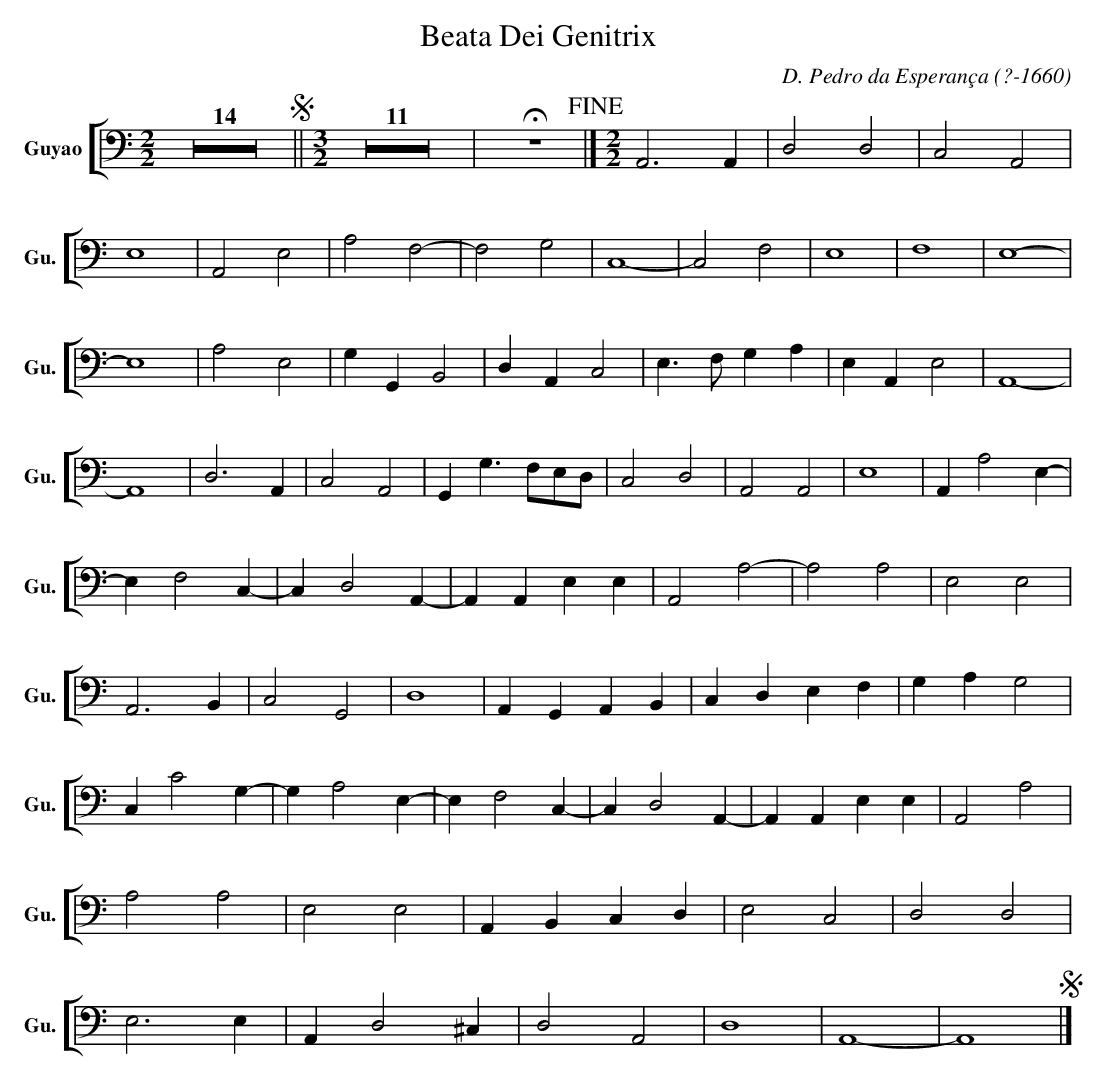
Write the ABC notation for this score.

X:1
T:Beata Dei Genitrix
C:D. Pedro da Esperan\,ca (?-1660)
M:2/2
L:1/2
K:C
V: 4 clef=bass name="Guyao" sname="Gu."
%%staves [ 4 ]
   Z14 !segno!|| [M:3/2] Z11 | !fermata!z3 !fine!|] \
   [M:2/2] A,,>A,,| D,D,| C,A,,| E,2 | A,,E,| A,F,-|F,G,|C,2-| C,F,|E,2|F,2|E,2-|E,2| \
   A,E,|G,/ G,,/ B,,| D,/A,,/ C,| E,/> F,/ G,/A,/ | E,/A,,/ E, | A,,2-|A,,2| D,>A,, | C,A,, | \
   G,,/ G,/> F,/E,//D,// | C,D,| A,,A,,| \
   E,2|A,,/ A, E,/-|E,/F,C,/-|C,/D,A,,/-|A,,/ A,,/E,/E,/| A,,A,- | A,A,| E,E, | A,,>B,,| \
   C,G,,|D,2| A,,/G,,/A,,/B,,/ | C,/D,/E,/F,/| G,/A,/ G, | \
   C,/CG,/-|G,/A,E,/-|E,/F,C,/-|C,/D,A,,/-|A,,/ A,,/ E,/ E,/ | A,,A,|A,A,|E,E,|A,,/B,,/C,/D,/ | \
   E,C,|D,D,|E,>E,|A,,/D,^C,/|D,A,,|D,2|A,,2-|A,,2 !segno! |] \
